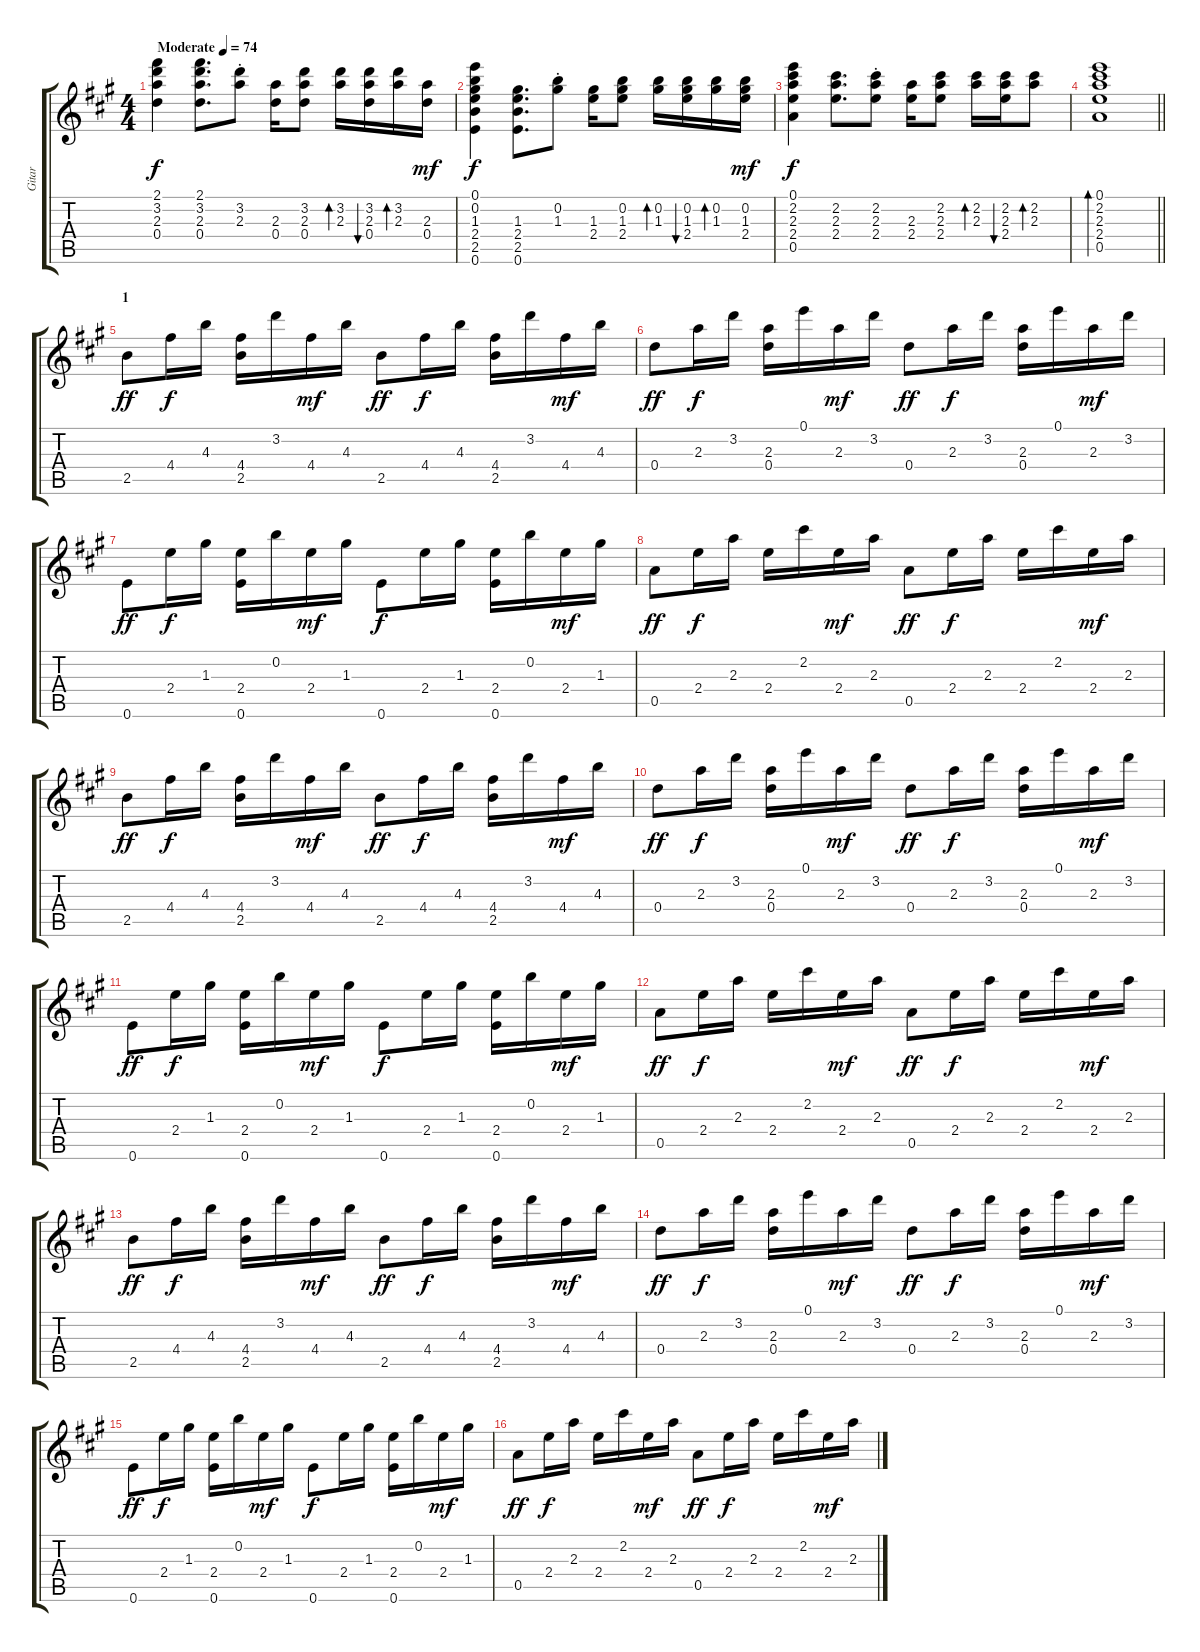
\track ("Gitar" "Gitar") {instrument electricguitarjazz}
\staff {score tabs}
\tuning (E4 B3 G3 D3 A2 E2) {hide}
\ts (4 4)
\tempo (74 "Moderate")
\clef g2
\ks a
(2.1 3.2 2.3 0.4).4{ot 8vb dy f instrument electricguitarjazz} (2.1 3.2 2.3 0.4).8{d ot 8vb} (3.2{st} 2.3{st}).8{ot 8vb} (2.3 0.4).16{ot 8vb} (3.2 2.3 0.4).8{ot 8vb} (3.2 2.3).16{bd 120 ot 8vb} (3.2 2.3 0.4).16{bu 120 ot 8vb} (3.2 2.3).16{bd 120 ot 8vb} (2.3 0.4).16{ot 8vb dy mf} |
(0.1 0.2 1.3 2.4 2.5 0.6).4{ot 8vb dy f} (1.3 2.4 2.5 0.6).8{d ot 8vb} (0.2{st} 1.3{st}).8{ot 8vb} (1.3 2.4).16{ot 8vb} (0.2 1.3 2.4).8{ot 8vb} (0.2 1.3).16{bd 120 ot 8vb} (0.2 1.3 2.4).16{bu 120 ot 8vb} (0.2 1.3).16{bd 120 ot 8vb} (0.2 1.3 2.4).16{ot 8vb dy mf} |
(0.1 2.2 2.3 2.4 0.5).4{ot 8vb dy f} (2.2 2.3 2.4).8{d ot 8vb} (2.2{st} 2.3{st} 2.4).8{ot 8vb} (2.3 2.4).16{ot 8vb} (2.2 2.3 2.4).8{ot 8vb} (2.2 2.3).16{bd 120 ot 8vb} (2.2 2.3 2.4).16{bu 120 ot 8vb} (2.2 2.3).8{bd 120 ot 8vb} |
\barLineRight lightlight
(0.1 2.2 2.3 2.4 0.5).1{bd 240 ot 8vb} |
\section ("" "1")
2.5.8{ot 8vb dy ff} 4.4.16{ot 8vb dy f} 4.3.16{ot 8vb} (4.4 2.5).16{ot 8vb} 3.2.16{ot 8vb} 4.4.16{ot 8vb dy mf} 4.3.16{ot 8vb} 2.5.8{ot 8vb dy ff} 4.4.16{ot 8vb dy f} 4.3.16{ot 8vb} (4.4 2.5).16{ot 8vb} 3.2.16{ot 8vb} 4.4.16{ot 8vb dy mf} 4.3.16{ot 8vb} |
0.4.8{ot 8vb dy ff} 2.3.16{ot 8vb dy f} 3.2.16{ot 8vb} (2.3 0.4).16{ot 8vb} 0.1.16{ot 8vb} 2.3.16{ot 8vb dy mf} 3.2.16{ot 8vb} 0.4.8{ot 8vb dy ff} 2.3.16{ot 8vb dy f} 3.2.16{ot 8vb} (2.3 0.4).16{ot 8vb} 0.1.16{ot 8vb} 2.3.16{ot 8vb dy mf} 3.2.16{ot 8vb} |
0.6.8{ot 8vb dy ff} 2.4.16{ot 8vb dy f} 1.3.16{ot 8vb} (2.4 0.6).16{ot 8vb} 0.2.16{ot 8vb} 2.4.16{ot 8vb dy mf} 1.3.16{ot 8vb} 0.6.8{ot 8vb dy f} 2.4.16{ot 8vb} 1.3.16{ot 8vb} (2.4 0.6).16{ot 8vb} 0.2.16{ot 8vb} 2.4.16{ot 8vb dy mf} 1.3.16{ot 8vb} |
0.5.8{ot 8vb dy ff} 2.4.16{ot 8vb dy f} 2.3.16{ot 8vb} 2.4.16{ot 8vb} 2.2.16{ot 8vb} 2.4.16{ot 8vb dy mf} 2.3.16{ot 8vb} 0.5.8{ot 8vb dy ff} 2.4.16{ot 8vb dy f} 2.3.16{ot 8vb} 2.4.16{ot 8vb} 2.2.16{ot 8vb} 2.4.16{ot 8vb dy mf} 2.3.16{ot 8vb} |
2.5.8{ot 8vb dy ff} 4.4.16{ot 8vb dy f} 4.3.16{ot 8vb} (4.4 2.5).16{ot 8vb} 3.2.16{ot 8vb} 4.4.16{ot 8vb dy mf} 4.3.16{ot 8vb} 2.5.8{ot 8vb dy ff} 4.4.16{ot 8vb dy f} 4.3.16{ot 8vb} (4.4 2.5).16{ot 8vb} 3.2.16{ot 8vb} 4.4.16{ot 8vb dy mf} 4.3.16{ot 8vb} |
0.4.8{ot 8vb dy ff} 2.3.16{ot 8vb dy f} 3.2.16{ot 8vb} (2.3 0.4).16{ot 8vb} 0.1.16{ot 8vb} 2.3.16{ot 8vb dy mf} 3.2.16{ot 8vb} 0.4.8{ot 8vb dy ff} 2.3.16{ot 8vb dy f} 3.2.16{ot 8vb} (2.3 0.4).16{ot 8vb} 0.1.16{ot 8vb} 2.3.16{ot 8vb dy mf} 3.2.16{ot 8vb} |
0.6.8{ot 8vb dy ff} 2.4.16{ot 8vb dy f} 1.3.16{ot 8vb} (2.4 0.6).16{ot 8vb} 0.2.16{ot 8vb} 2.4.16{ot 8vb dy mf} 1.3.16{ot 8vb} 0.6.8{ot 8vb dy f} 2.4.16{ot 8vb} 1.3.16{ot 8vb} (2.4 0.6).16{ot 8vb} 0.2.16{ot 8vb} 2.4.16{ot 8vb dy mf} 1.3.16{ot 8vb} |
0.5.8{ot 8vb dy ff} 2.4.16{ot 8vb dy f} 2.3.16{ot 8vb} 2.4.16{ot 8vb} 2.2.16{ot 8vb} 2.4.16{ot 8vb dy mf} 2.3.16{ot 8vb} 0.5.8{ot 8vb dy ff} 2.4.16{ot 8vb dy f} 2.3.16{ot 8vb} 2.4.16{ot 8vb} 2.2.16{ot 8vb} 2.4.16{ot 8vb dy mf} 2.3.16{ot 8vb} |
2.5.8{ot 8vb dy ff} 4.4.16{ot 8vb dy f} 4.3.16{ot 8vb} (4.4 2.5).16{ot 8vb} 3.2.16{ot 8vb} 4.4.16{ot 8vb dy mf} 4.3.16{ot 8vb} 2.5.8{ot 8vb dy ff} 4.4.16{ot 8vb dy f} 4.3.16{ot 8vb} (4.4 2.5).16{ot 8vb} 3.2.16{ot 8vb} 4.4.16{ot 8vb dy mf} 4.3.16{ot 8vb} |
0.4.8{ot 8vb dy ff} 2.3.16{ot 8vb dy f} 3.2.16{ot 8vb} (2.3 0.4).16{ot 8vb} 0.1.16{ot 8vb} 2.3.16{ot 8vb dy mf} 3.2.16{ot 8vb} 0.4.8{ot 8vb dy ff} 2.3.16{ot 8vb dy f} 3.2.16{ot 8vb} (2.3 0.4).16{ot 8vb} 0.1.16{ot 8vb} 2.3.16{ot 8vb dy mf} 3.2.16{ot 8vb} |
0.6.8{ot 8vb dy ff} 2.4.16{ot 8vb dy f} 1.3.16{ot 8vb} (2.4 0.6).16{ot 8vb} 0.2.16{ot 8vb} 2.4.16{ot 8vb dy mf} 1.3.16{ot 8vb} 0.6.8{ot 8vb dy f} 2.4.16{ot 8vb} 1.3.16{ot 8vb} (2.4 0.6).16{ot 8vb} 0.2.16{ot 8vb} 2.4.16{ot 8vb dy mf} 1.3.16{ot 8vb} |
0.5.8{ot 8vb dy ff} 2.4.16{ot 8vb dy f} 2.3.16{ot 8vb} 2.4.16{ot 8vb} 2.2.16{ot 8vb} 2.4.16{ot 8vb dy mf} 2.3.16{ot 8vb} 0.5.8{ot 8vb dy ff} 2.4.16{ot 8vb dy f} 2.3.16{ot 8vb} 2.4.16{ot 8vb} 2.2.16{ot 8vb} 2.4.16{ot 8vb dy mf} 2.3.16{ot 8vb}
